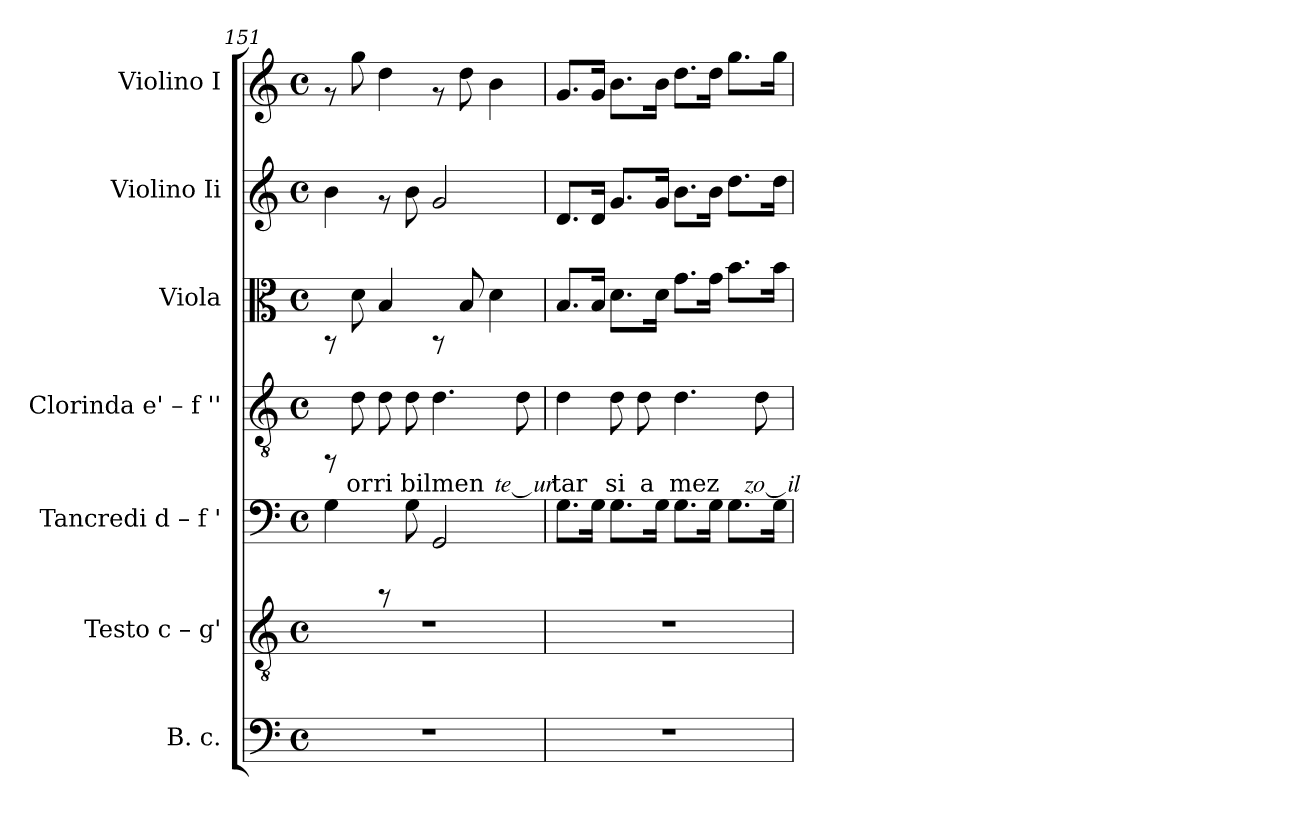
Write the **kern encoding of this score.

**kern	**kern	**kern	**kern	**text	**kern	**kern	**kern	**text
*part7	*part6	*part5	*part4	*part4	*part3	*part2	*part1	*part1
*staff7	*staff6	*staff5	*staff4	*staff4	*staff3	*staff2	*staff1	*staff1
*I"B. c.	*I"Testo  c – g'	*I"Tancredi  d – f '	*I"Clorinda  e' – f ''	*	*I"Viola	*I"Violino Ii	*I"Violino I	*
*clefF4	*clefGv2	*clefF4	*clefGv2	*	*clefC3	*clefG2	*clefG2	*
*k[]	*k[]	*k[]	*k[]	*	*k[]	*k[]	*k[]	*
*C:	*C:	*C:	*C:	*	*C:	*C:	*C:	*
*M4/4	*M4/4	*M4/4	*M4/4	*	*M4/4	*M4/4	*M4/4	*
*met(c)	*met(c)	*met(c)	*met(c)	*	*met(c)	*met(c)	*met(c)	*
=151	=151	=151	=151	=151	=151	=151	=151	=151
1r	1r	4G\	8rFF	.	8rAA	4b\	8rf	.
!	!	!	!	!LO:LY:b:cj	!	!	!	!LO:LY:b:cj
.	.	.	8d\	or	8d\	.	8gg\	.
!	!	!	!	!LO:LY:b:cj	!	!	!	!LO:LY:b:cj
.	.	8rCCC	8d\	ri	4B/	8rf	4dd\	.
!	!	!	!	!LO:LY:b:cj	!	!	!	!
.	.	8G\	8d\	bilmen	.	8b\	.	.
!	!	!	!	!LO:LY:b:cj	!	!	!	!
.	.	2GG/	4.d\	.	8rAA	2g/	8rf	.
!	!	!	!	!	!	!	!	!LO:LY:b:cj
.	.	.	.	.	8B/	.	8dd\	.
!	!	!	!	!	!	!	!	!LO:LY:b:cj
.	.	.	.	.	4d\	.	4b\	.
!	!	!	!	!LO:LY:b:cj	!	!	!	!
.	.	.	8d\	te‿ur	.	.	.	.
=152	=152	=152	=152	=152	=152	=152	=152	=152
!	!	!	!	!LO:LY:b:cj	!	!	!	!LO:LY:b:cj
1r	1r	8.G\L	4d\	tar	8.B/L	8.d/L	8.g/L	.
!	!	!	!	!	!	!	!	!LO:LY:b:cj
.	.	16G\J	.	.	16B/J	16d/J	16g/J	.
!	!	!	!	!LO:LY:b:cj	!	!	!	!LO:LY:b:cj
.	.	8.G\L	8d\	si	8.d\L	8.g/L	8.b\L	.
!	!	!	!	!LO:LY:b:cj	!	!	!	!
.	.	.	8d\	a	.	.	.	.
!	!	!	!	!	!	!	!	!LO:LY:b:cj
.	.	16G\J	.	.	16d\J	16g/J	16b\J	.
!	!	!	!	!LO:LY:b:cj	!	!	!	!LO:LY:b:cj
.	.	8.G\L	4.d\	mez	8.g\L	8.b\L	8.dd\L	.
!	!	!	!	!	!	!	!	!LO:LY:b:cj
.	.	16G\J	.	.	16g\J	16b\J	16dd\J	.
!	!	!	!	!	!	!	!	!LO:LY:b:cj
.	.	8.G\L	.	.	8.b\L	8.dd\L	8.gg\L	.
!	!	!	!	!LO:LY:b:cj	!	!	!	!
.	.	.	8d\	zo‿il	.	.	.	.
!	!	!	!	!	!	!	!	!LO:LY:b:cj
.	.	16G\J	.	.	16b\J	16dd\J	16gg\J	.
=	=	=	=	=	=	=	=	=
*-	*-	*-	*-	*-	*-	*-	*-	*-
